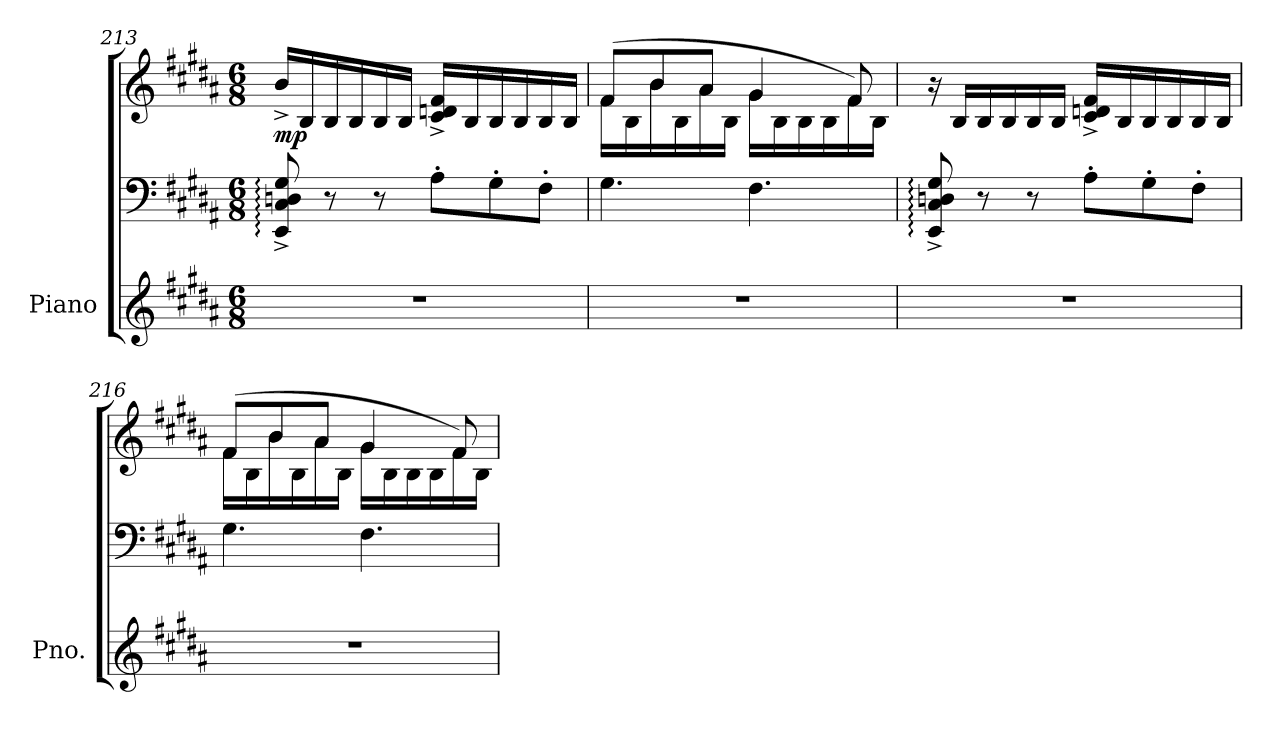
**kern	**kern	**kern	**dynam
*part1	*part1	*part1	*part1
*staff3	*staff2	*staff1	*staff1/2/3
*I"Piano	*	*	*
*I'Pno.	*	*	*
*clefG2	*clefF4	*clefG2	*
*k[f#c#g#d#a#]	*k[f#c#g#d#a#]	*k[f#c#g#d#a#]	*
*M6/8	*M6/8	*M6/8	*
=213	=213	=213	=213
!	!	!	!LO:DY:b
2.r	8EE/:^ 8C#/:^ 8Dn/:^ 8G#/:^	16b^/LL	mp
.	.	16B/	.
.	8r	16B/	.
.	.	16B/	.
.	8r	16B/	.
.	.	16B/JJ	.
.	8A#'\L	16c#/^ 16dn/^ 16f#/^LL	.
.	.	16B/	.
.	8G#'\	16B/	.
.	.	16B/	.
.	8F#'\J	16B/	.
.	.	16B/JJ	.
=214	=214	=214	=214
*	*	*^	*
2.r	4.G#\	(>8f#/L	16f#\LL	.
.	.	.	16B\	.
.	.	8b/	16b\	.
.	.	.	16B\	.
.	.	8a#/J	16a#\	.
.	.	.	16B\JJ	.
.	4.F#\	4g#/	16g#\LL	.
.	.	.	16B\	.
.	.	.	16B\	.
.	.	.	16B\	.
.	.	8f#/)	16f#\	.
.	.	.	16B\JJ	.
*	*	*v	*v	*
!!LO:LB:g=z
=215	=215	=215	=215
2.r	8EE/:^ 8C#/:^ 8Dn/:^ 8G#/:^	16r	.
.	.	16B/LL	.
.	8r	16B/	.
.	.	16B/	.
.	8r	16B/	.
.	.	16B/JJ	.
.	8A#'\L	16c#/^ 16dn/^ 16f#/^LL	.
.	.	16B/	.
.	8G#'\	16B/	.
.	.	16B/	.
.	8F#'\J	16B/	.
.	.	16B/JJ	.
=216	=216	=216	=216
*	*	*^	*
2.r	4.G#\	(>8f#/L	16f#\LL	.
.	.	.	16B\	.
.	.	8b/	16b\	.
.	.	.	16B\	.
.	.	8a#/J	16a#\	.
.	.	.	16B\JJ	.
.	4.F#\	4g#/	16g#\LL	.
.	.	.	16B\	.
.	.	.	16B\	.
.	.	.	16B\	.
.	.	8f#/)	16f#\	.
.	.	.	16B\JJ	.
*	*	*v	*v	*
=	=	=	=
*-	*-	*-	*-
